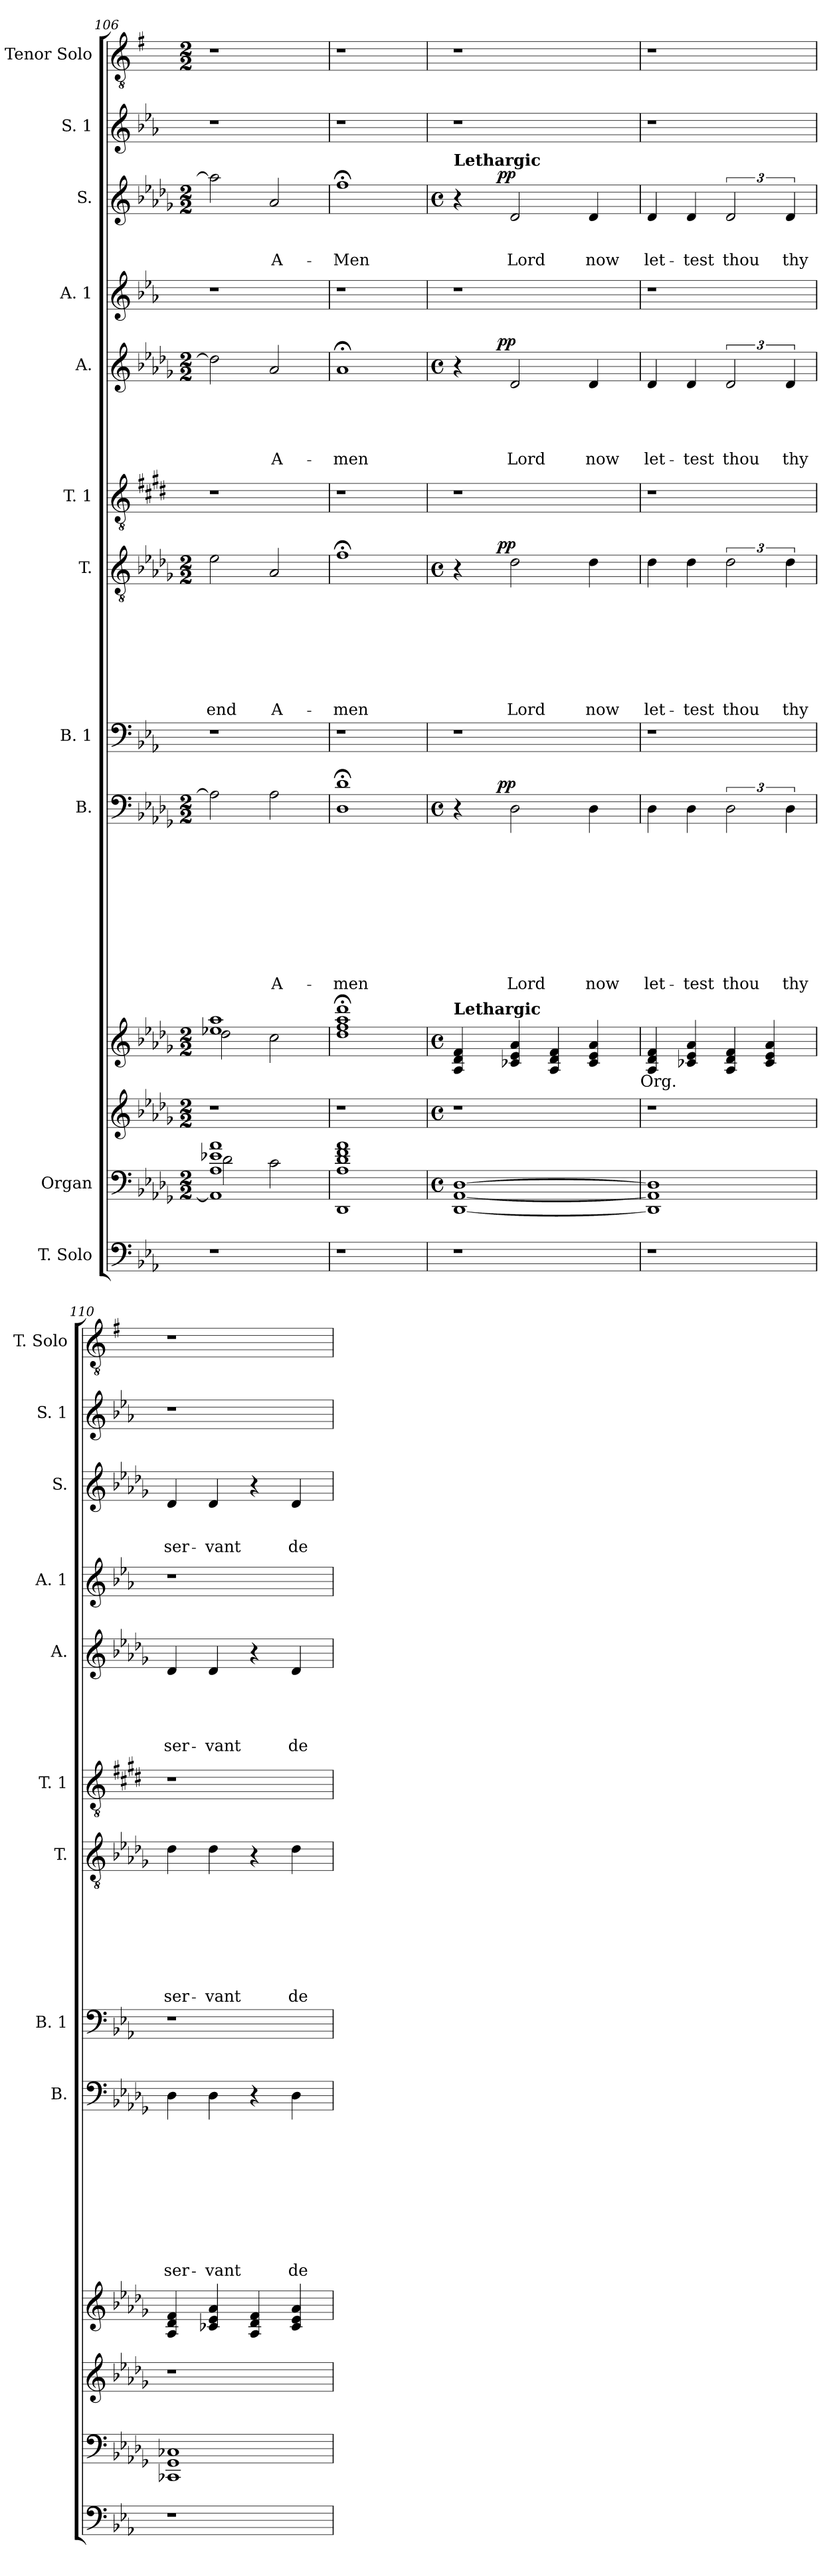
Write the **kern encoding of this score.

**kern	**kern	**kern	**kern	**kern	**text	**text	**text	**text	**text	**text	**text	**text	**text	**text	**dynam	**kern	**kern	**text	**text	**text	**text	**text	**text	**text	**text	**dynam	**kern	**kern	**text	**text	**text	**text	**text	**dynam	**kern	**kern	**text	**text	**text	**dynam	**kern	**kern
*part13	*part12	*part11	*part10	*part9	*part9	*part9	*part9	*part9	*part9	*part9	*part9	*part9	*part9	*part9	*part9	*part8	*part7	*part7	*part7	*part7	*part7	*part7	*part7	*part7	*part7	*part7	*part6	*part5	*part5	*part5	*part5	*part5	*part5	*part5	*part4	*part3	*part3	*part3	*part3	*part3	*part2	*part1
*staff13	*staff12	*staff11	*staff10	*staff9	*staff9	*staff9	*staff9	*staff9	*staff9	*staff9	*staff9	*staff9	*staff9	*staff9	*staff9	*staff8	*staff7	*staff7	*staff7	*staff7	*staff7	*staff7	*staff7	*staff7	*staff7	*staff7	*staff6	*staff5	*staff5	*staff5	*staff5	*staff5	*staff5	*staff5	*staff4	*staff3	*staff3	*staff3	*staff3	*staff3	*staff2	*staff1
*I"T. Solo	*I"Organ	*	*	*I"B.	*	*	*	*	*	*	*	*	*	*	*	*I"B. 1	*I"T.	*	*	*	*	*	*	*	*	*	*I"T. 1	*I"A.	*	*	*	*	*	*	*I"A. 1	*I"S.	*	*	*	*	*I"S. 1	*I"Tenor Solo
*	*	*	*	*I'B.	*	*	*	*	*	*	*	*	*	*	*	*I'B. 1	*I'T.	*	*	*	*	*	*	*	*	*	*I'T. 1	*I'A.	*	*	*	*	*	*	*I'A. 1	*I'S.	*	*	*	*	*I'S. 1	*I'T. Solo
*clefF4	*clefF4	*clefG2	*clefG2	*clefF4	*	*	*	*	*	*	*	*	*	*	*	*clefF4	*clefGv2	*	*	*	*	*	*	*	*	*	*clefGv2	*clefG2	*	*	*	*	*	*	*clefG2	*clefG2	*	*	*	*	*clefG2	*clefGv2
*k[b-e-a-]	*k[b-e-a-d-g-]	*k[b-e-a-d-g-]	*k[b-e-a-d-g-]	*k[b-e-a-d-g-]	*	*	*	*	*	*	*	*	*	*	*	*k[b-e-a-]	*k[b-e-a-d-g-]	*	*	*	*	*	*	*	*	*	*k[f#c#g#d#]	*k[b-e-a-d-g-]	*	*	*	*	*	*	*k[b-e-a-]	*k[b-e-a-d-g-]	*	*	*	*	*k[b-e-a-]	*k[f#]
*E-:	*D-:	*D-:	*D-:	*D-:	*	*	*	*	*	*	*	*	*	*	*	*E-:	*D-:	*	*	*	*	*	*	*	*	*	*E:	*D-:	*	*	*	*	*	*	*E-:	*D-:	*	*	*	*	*E-:	*G:
*	*M2/2	*M2/2	*M2/2	*M2/2	*	*	*	*	*	*	*	*	*	*	*	*	*M2/2	*	*	*	*	*	*	*	*	*	*	*M2/2	*	*	*	*	*	*	*	*M2/2	*	*	*	*	*	*M2/2
=106	=106	=106	=106	=106	=106	=106	=106	=106	=106	=106	=106	=106	=106	=106	=106	=106	=106	=106	=106	=106	=106	=106	=106	=106	=106	=106	=106	=106	=106	=106	=106	=106	=106	=106	=106	=106	=106	=106	=106	=106	=106	=106
*	*^	*	*^	*	*	*	*	*	*	*	*	*	*	*	*	*	*	*	*	*	*	*	*	*	*	*	*	*	*	*	*	*	*	*	*	*	*	*	*	*	*	*
!	!	!	!	!	!	!	!	!	!	!	!	!	!	!	!	!	!	!	!	!	!	!	!	!	!	!	!LO:LY:b	!	!	!	!	!	!	!	!	!	!	!	!	!	!	!	!	!
1r	1AA-] 1A- 1e-X 1a-	2d-\	1r	1ee-X 1aa-	2dd-\	2A-\]	.	.	.	.	.	.	.	.	.	.	.	1r	2e-\	.	.	.	.	.	.	.	end	.	1r	2dd-\]	.	.	.	.	.	.	1r	2aa-\]	.	.	.	.	1r	1r
!	!	!	!	!	!	!	!	!	!	!	!	!	!	!	!	!LO:LY:b	!	!	!	!	!	!	!	!	!	!	!LO:LY:b	!	!	!	!	!	!	!	!LO:LY:b	!	!	!	!	!	!LO:LY:b	!	!	!
.	.	2c\	.	.	2cc\	2A-\	.	.	.	.	.	.	.	.	.	A-	.	.	2A-/	.	.	.	.	.	.	.	A-	.	.	2a-/	.	.	.	.	A-	.	.	2a-/	.	.	A-	.	.	.
=107	=107	=107	=107	=107	=107	=107	=107	=107	=107	=107	=107	=107	=107	=107	=107	=107	=107	=107	=107	=107	=107	=107	=107	=107	=107	=107	=107	=107	=107	=107	=107	=107	=107	=107	=107	=107	=107	=107	=107	=107	=107	=107	=107	=107
!	!	!	!	!	!	!	!	!	!	!	!	!	!	!	!	!LO:LY:b	!	!	!	!	!	!	!	!	!	!	!LO:LY:b	!	!	!	!	!	!	!	!LO:LY:b	!	!	!	!	!	!LO:LY:b	!	!	!
*	*v	*v	*	*v	*v	*	*	*	*	*	*	*	*	*	*	*	*	*	*	*	*	*	*	*	*	*	*	*	*	*	*	*	*	*	*	*	*	*	*	*	*	*	*	*
1r	1DD- 1A- 1d- 1f 1a-	1r	1dd-;< 1ff;< 1aa-;< 1ddd-;<	1D-;< 1d-;<	.	.	.	.	.	.	.	.	.	-men	.	1r	1f;<	.	.	.	.	.	.	.	-men	.	1r	1a-;	.	.	.	.	-men	.	1r	1ff;<	.	.	-Men	.	1r	1r
!!LO:PB:g=z
=108	=108	=108	=108	=108	=108	=108	=108	=108	=108	=108	=108	=108	=108	=108	=108	=108	=108	=108	=108	=108	=108	=108	=108	=108	=108	=108	=108	=108	=108	=108	=108	=108	=108	=108	=108	=108	=108	=108	=108	=108	=108	=108
*	*M4/4	*M4/4	*M4/4	*M4/4	*	*	*	*	*	*	*	*	*	*	*	*	*M4/4	*	*	*	*	*	*	*	*	*	*	*M4/4	*	*	*	*	*	*	*	*M4/4	*	*	*	*	*	*
*	*met(c)	*met(c)	*met(c)	*met(c)	*	*	*	*	*	*	*	*	*	*	*	*	*met(c)	*	*	*	*	*	*	*	*	*	*	*met(c)	*	*	*	*	*	*	*	*met(c)	*	*	*	*	*	*
*	*	*	*MM71	*	*	*	*	*	*	*	*	*	*	*	*	*	*	*	*	*	*	*	*	*	*	*	*	*	*	*	*	*	*	*	*	*	*	*	*	*	*	*
*	*	*	*	*^	*	*	*	*	*	*	*	*	*	*	*	*	*^	*	*	*	*	*	*	*	*	*	*	*^	*	*	*	*	*	*	*	*^	*	*	*	*	*	*
!	!	!	!	!	!	!	!	!	!	!	!	!	!	!	!	!	!	!	!	!	!	!	!	!	!	!	!	!	!	!	!	!	!	!	!	!	!	!	!LO:TX:a:B:t=Lethargic	!	!	!	!	!	!	!
!	!	!	!LO:TX:a:B:t=Lethargic	!	!	!	!	!	!	!	!	!	!	!	!	!	!	!	!	!	!	!	!	!	!	!	!	!	!	!	!	!	!	!	!	!	!	!	!	!	!	!	!	!	!	!
*	*	*	*	*	*	*	*	*	*	*	*	*	*	*	*	*	*	*	*	*	*	*	*	*	*	*	*	*	*	*	*	*	*	*	*	*	*	*	*	*^	*	*	*	*	*	*
1r	[<1DD- [<1AA- [>1D-	1r	4A-/ 4d-/ 4f/	4r	6ryy	.	.	.	.	.	.	.	.	.	.	.	1r	4r	6ryy	.	.	.	.	.	.	.	.	.	1r	4r	6ryy	.	.	.	.	.	.	1r	4r	6ryy	2ryy	.	.	.	.	1r	1r
.	.	.	.	.	24ryy	.	.	.	.	.	.	.	.	.	.	.	.	.	24ryy	.	.	.	.	.	.	.	.	.	.	.	24ryy	.	.	.	.	.	.	.	.	24ryy	.	.	.	.	.	.	.
!	!	!	!	!	!	!	!	!	!	!	!	!	!	!	!	!LO:DY:a	!	!	!	!	!	!	!	!	!	!	!	!LO:DY:a	!	!	!	!	!	!	!	!	!LO:DY:a	!	!	!	!	!	!	!	!LO:DY:a	!	!
.	.	.	.	.	3%2ryy	.	.	.	.	.	.	.	.	.	.	pp	.	.	3%2ryy	.	.	.	.	.	.	.	.	pp	.	.	3%2ryy	.	.	.	.	.	pp	.	.	3%2ryy	.	.	.	.	pp	.	.
!	!	!	!	!	!	!	!	!	!	!	!	!	!	!	!LO:LY:b	!	!	!	!	!	!	!	!	!	!	!	!LO:LY:b	!	!	!	!	!	!	!	!	!LO:LY:b	!	!	!	!	!	!	!	!LO:LY:b	!	!	!
.	.	.	4c-X/ 4e-/ 4a-/	2D-\	.	.	.	.	.	.	.	.	.	.	Lord	.	.	2d-\	.	.	.	.	.	.	.	.	Lord	.	.	2d-/	.	.	.	.	.	Lord	.	.	2d-/	.	.	.	.	Lord	.	.	.
*	*	*	*	*	*	*	*	*	*	*	*	*	*	*	*	*	*	*	*	*	*	*	*	*	*	*	*	*	*	*	*	*	*	*	*	*	*	*	*MM71	*	*	*	*	*	*	*	*
.	.	.	4A-/ 4d-/ 4f/	.	.	.	.	.	.	.	.	.	.	.	.	.	.	.	.	.	.	.	.	.	.	.	.	.	.	.	.	.	.	.	.	.	.	.	.	.	2ryy	.	.	.	.	.	.
!	!	!	!	!	!	!	!	!	!	!	!	!	!	!	!LO:LY:b	!	!	!	!	!	!	!	!	!	!	!	!LO:LY:b	!	!	!	!	!	!	!	!	!LO:LY:b	!	!	!	!	!	!	!	!LO:LY:b	!	!	!
.	.	.	4c-/ 4e-/ 4a-/	4D-\	.	.	.	.	.	.	.	.	.	.	now	.	.	4d-\	.	.	.	.	.	.	.	.	now	.	.	4d-/	.	.	.	.	.	now	.	.	4d-/	.	.	.	.	now	.	.	.
.	.	.	.	.	12.ryy	.	.	.	.	.	.	.	.	.	.	.	.	.	12.ryy	.	.	.	.	.	.	.	.	.	.	.	12.ryy	.	.	.	.	.	.	.	.	12.ryy	.	.	.	.	.	.	.
!	!	!	!LO:TX:b:t=Org.	!	!	!	!	!	!	!	!	!	!	!	!	!	!	!	!	!	!	!	!	!	!	!	!	!	!	!	!	!	!	!	!	!	!	!	!	!	!	!	!	!	!	!	!
=109	=109	=109	=109	=109	=109	=109	=109	=109	=109	=109	=109	=109	=109	=109	=109	=109	=109	=109	=109	=109	=109	=109	=109	=109	=109	=109	=109	=109	=109	=109	=109	=109	=109	=109	=109	=109	=109	=109	=109	=109	=109	=109	=109	=109	=109	=109	=109
!	!	!	!	!	!	!	!	!	!	!	!	!	!	!	!LO:LY:b	!	!	!	!	!	!	!	!	!	!	!	!LO:LY:b	!	!	!	!	!	!	!	!	!LO:LY:b	!	!	!	!	!	!	!	!LO:LY:b	!	!	!
*	*	*	*	*v	*v	*	*	*	*	*	*	*	*	*	*	*	*	*v	*v	*	*	*	*	*	*	*	*	*	*	*v	*v	*	*	*	*	*	*	*	*v	*v	*v	*	*	*	*	*	*
1r	1DD-] 1AA-] 1D-]	1r	4A-/ 4d-/ 4f/	4D-\	.	.	.	.	.	.	.	.	.	let-	.	1r	4d-\	.	.	.	.	.	.	.	let-	.	1r	4d-/	.	.	.	.	let-	.	1r	4d-/	.	.	let-	.	1r	1r
!	!	!	!	!	!	!	!	!	!	!	!	!	!	!LO:LY:b	!	!	!	!	!	!	!	!	!	!	!LO:LY:b	!	!	!	!	!	!	!	!LO:LY:b	!	!	!	!	!	!LO:LY:b	!	!	!
.	.	.	4c-X/ 4e-/ 4a-/	4D-\	.	.	.	.	.	.	.	.	.	-test	.	.	4d-\	.	.	.	.	.	.	.	-test	.	.	4d-/	.	.	.	.	-test	.	.	4d-/	.	.	-test	.	.	.
!	!	!	!	!	!	!	!	!	!	!	!	!	!	!LO:LY:b	!	!	!	!	!	!	!	!	!	!	!LO:LY:b	!	!	!	!	!	!	!	!LO:LY:b	!	!	!	!	!	!LO:LY:b	!	!	!
.	.	.	4A-/ 4d-/ 4f/	3D-\	.	.	.	.	.	.	.	.	.	thou	.	.	3d-\	.	.	.	.	.	.	.	thou	.	.	3d-/	.	.	.	.	thou	.	.	3d-/	.	.	thou	.	.	.
.	.	.	4c-/ 4e-/ 4a-/	.	.	.	.	.	.	.	.	.	.	.	.	.	.	.	.	.	.	.	.	.	.	.	.	.	.	.	.	.	.	.	.	.	.	.	.	.	.	.
!	!	!	!	!	!	!	!	!	!	!	!	!	!	!LO:LY:b	!	!	!	!	!	!	!	!	!	!	!LO:LY:b	!	!	!	!	!	!	!	!LO:LY:b	!	!	!	!	!	!LO:LY:b	!	!	!
.	.	.	.	6D-\	.	.	.	.	.	.	.	.	.	thy	.	.	6d-\	.	.	.	.	.	.	.	thy	.	.	6d-/	.	.	.	.	thy	.	.	6d-/	.	.	thy	.	.	.
=110	=110	=110	=110	=110	=110	=110	=110	=110	=110	=110	=110	=110	=110	=110	=110	=110	=110	=110	=110	=110	=110	=110	=110	=110	=110	=110	=110	=110	=110	=110	=110	=110	=110	=110	=110	=110	=110	=110	=110	=110	=110	=110
!	!	!	!	!	!	!	!	!	!	!	!	!	!	!LO:LY:b	!	!	!	!	!	!	!	!	!	!	!LO:LY:b	!	!	!	!	!	!	!	!LO:LY:b	!	!	!	!	!	!LO:LY:b	!	!	!
1r	1CC-X 1GG- 1C-X	1r	4A-/ 4d-/ 4f/	4D-\	.	.	.	.	.	.	.	.	.	ser-	.	1r	4d-\	.	.	.	.	.	.	.	ser-	.	1r	4d-/	.	.	.	.	ser-	.	1r	4d-/	.	.	ser-	.	1r	1r
!	!	!	!	!	!	!	!	!	!	!	!	!	!	!LO:LY:b	!	!	!	!	!	!	!	!	!	!	!LO:LY:b	!	!	!	!	!	!	!	!LO:LY:b	!	!	!	!	!	!LO:LY:b	!	!	!
.	.	.	4c-X/ 4e-/ 4a-/	4D-\	.	.	.	.	.	.	.	.	.	-vant	.	.	4d-\	.	.	.	.	.	.	.	-vant	.	.	4d-/	.	.	.	.	-vant	.	.	4d-/	.	.	-vant	.	.	.
.	.	.	4A-/ 4d-/ 4f/	4r	.	.	.	.	.	.	.	.	.	.	.	.	4r	.	.	.	.	.	.	.	.	.	.	4r	.	.	.	.	.	.	.	4r	.	.	.	.	.	.
!	!	!	!	!	!	!	!	!	!	!	!	!	!	!LO:LY:b	!	!	!	!	!	!	!	!	!	!	!LO:LY:b	!	!	!	!	!	!	!	!LO:LY:b	!	!	!	!	!	!LO:LY:b	!	!	!
.	.	.	4c-/ 4e-/ 4a-/	4D-\	.	.	.	.	.	.	.	.	.	de-	.	.	4d-\	.	.	.	.	.	.	.	de-	.	.	4d-/	.	.	.	.	de-	.	.	4d-/	.	.	de-	.	.	.
=	=	=	=	=	=	=	=	=	=	=	=	=	=	=	=	=	=	=	=	=	=	=	=	=	=	=	=	=	=	=	=	=	=	=	=	=	=	=	=	=	=	=
*-	*-	*-	*-	*-	*-	*-	*-	*-	*-	*-	*-	*-	*-	*-	*-	*-	*-	*-	*-	*-	*-	*-	*-	*-	*-	*-	*-	*-	*-	*-	*-	*-	*-	*-	*-	*-	*-	*-	*-	*-	*-	*-
